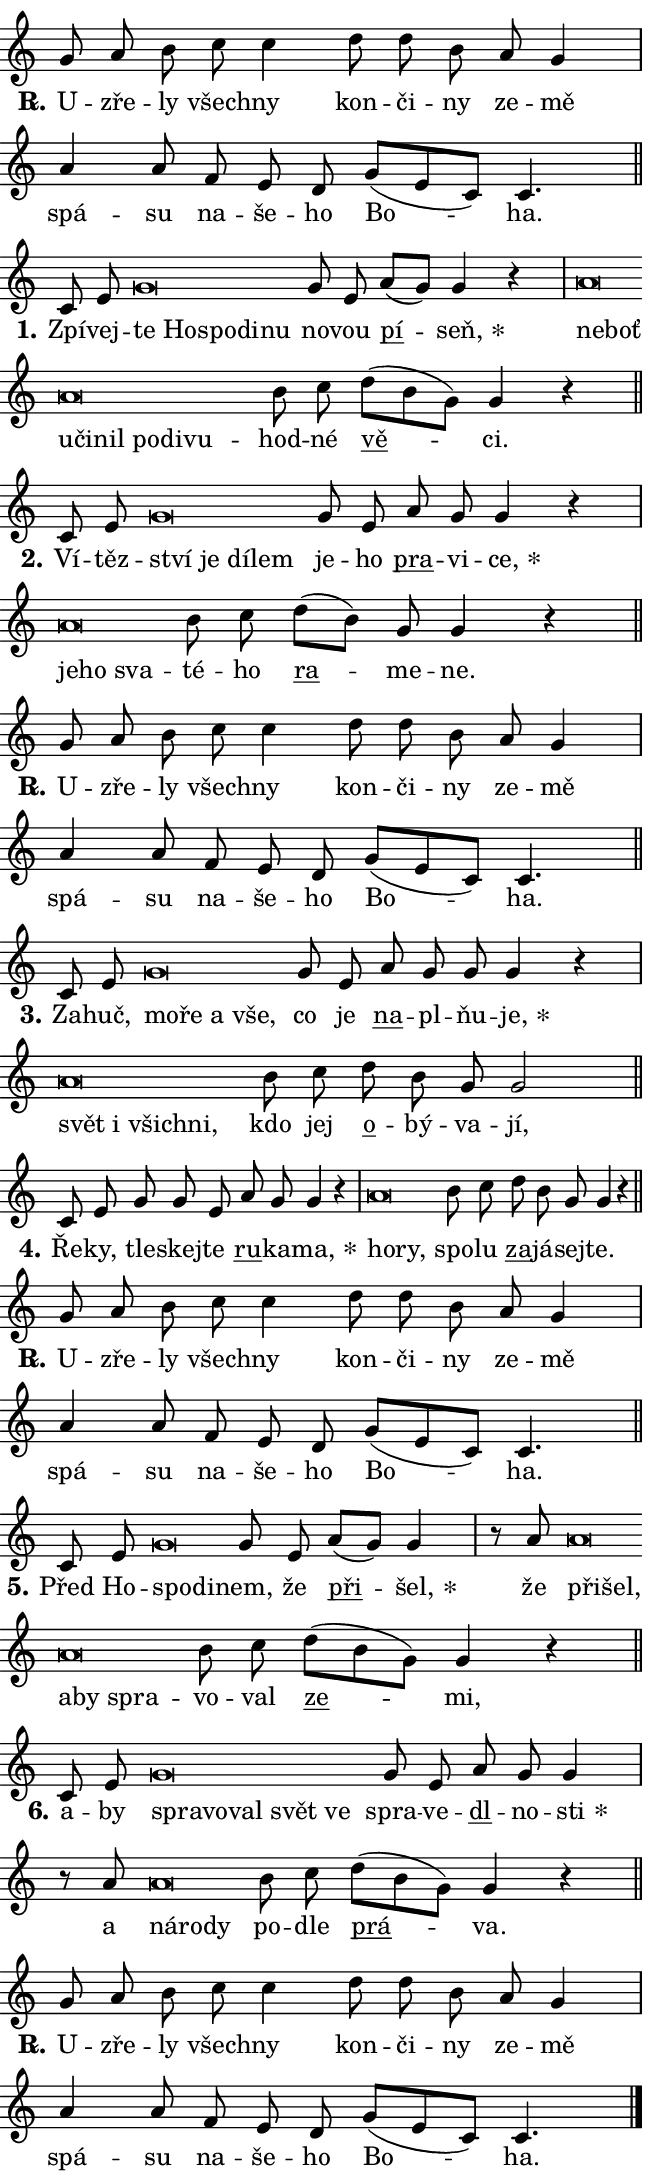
\version "2.24.0"
\header { tagline = "" }
\paper {
  indent = 0\cm
  top-margin = 0\cm
  right-margin = 0.13\cm % to fit lyric hyphens
  bottom-margin = 0\cm
  left-margin = 0\cm
  paper-width = 11\cm
  page-breaking = #ly:one-page-breaking
  system-system-spacing.basic-distance = #11
  score-system-spacing.basic-distance = #11
  ragged-last = ##f
}


%% Author: Thomas Morley
%% https://lists.gnu.org/archive/html/lilypond-user/2020-05/msg00002.html
#(define (line-position grob)
"Returns position of @var[grob} in current system:
   @code{'start}, if at first time-step
   @code{'end}, if at last time-step
   @code{'middle} otherwise
"
  (let* ((col (ly:item-get-column grob))
         (ln (ly:grob-object col 'left-neighbor))
         (rn (ly:grob-object col 'right-neighbor))
         (col-to-check-left (if (ly:grob? ln) ln col))
         (col-to-check-right (if (ly:grob? rn) rn col))
         (break-dir-left
           (and
             (ly:grob-property col-to-check-left 'non-musical #f)
             (ly:item-break-dir col-to-check-left)))
         (break-dir-right
           (and
             (ly:grob-property col-to-check-right 'non-musical #f)
             (ly:item-break-dir col-to-check-right))))
        (cond ((eqv? 1 break-dir-left) 'start)
              ((eqv? -1 break-dir-right) 'end)
              (else 'middle))))

#(define (tranparent-at-line-position vctor)
  (lambda (grob)
  "Relying on @code{line-position} select the relevant enry from @var{vctor}.
Used to determine transparency,"
    (case (line-position grob)
      ((end) (not (vector-ref vctor 0)))
      ((middle) (not (vector-ref vctor 1)))
      ((start) (not (vector-ref vctor 2))))))

noteHeadBreakVisibility =
#(define-music-function (break-visibility)(vector?)
"Makes @code{NoteHead}s transparent relying on @var{break-visibility}"
#{
  \override NoteHead.transparent =
    #(tranparent-at-line-position break-visibility)
#})

#(define delete-ledgers-for-transparent-note-heads
  (lambda (grob)
    "Reads whether a @code{NoteHead} is transparent.
If so this @code{NoteHead} is removed from @code{'note-heads} from
@var{grob}, which is supposed to be @code{LedgerLineSpanner}.
As a result ledgers are not printed for this @code{NoteHead}"
    (let* ((nhds-array (ly:grob-object grob 'note-heads))
           (nhds-list
             (if (ly:grob-array? nhds-array)
                 (ly:grob-array->list nhds-array)
                 '()))
           ;; Relies on the transparent-property being done before
           ;; Staff.LedgerLineSpanner.after-line-breaking is executed.
           ;; This is fragile ...
           (to-keep
             (remove
               (lambda (nhd)
                 (ly:grob-property nhd 'transparent #f))
               nhds-list)))
      ;; TODO find a better method to iterate over grob-arrays, similiar
      ;; to filter/remove etc for lists
      ;; For now rebuilt from scratch
      (set! (ly:grob-object grob 'note-heads)  '())
      (for-each
        (lambda (nhd)
          (ly:pointer-group-interface::add-grob grob 'note-heads nhd))
        to-keep))))

squashNotes = {
  \override NoteHead.X-extent = #'(-0.2 . 0.2)
  \override NoteHead.Y-extent = #'(-0.75 . 0)
  \override NoteHead.stencil =
    #(lambda (grob)
       (let ((pos (ly:grob-property grob 'staff-position)))
         (begin
           (if (< pos -7) (display "ERROR: Lower brevis then expected\n") (display ""))
           (if (<= pos -6) ly:text-interface::print ly:note-head::print))))
}
unSquashNotes = {
  \revert NoteHead.X-extent
  \revert NoteHead.Y-extent
  \revert NoteHead.stencil
}

hideNotes = \noteHeadBreakVisibility #begin-of-line-visible
unHideNotes = \noteHeadBreakVisibility #all-visible

% work-around for resetting accidentals
% https://lilypond.org/doc/v2.23/Documentation/notation/displaying-rhythms#unmetered-music
cadenzaMeasure = {
  \cadenzaOff
  \partial 1024 s1024
  \cadenzaOn
}

#(define-markup-command (accent layout props text) (markup?)
  "Underline accented syllable"
  (interpret-markup layout props
    #{\markup \override #'(offset . 4.3) \underline { #text }#}))

responsum = \markup \concat {
  "R" \hspace #-1.05 \path #0.1 #'((moveto 0 0.07) (lineto 0.9 0.8)) \hspace #0.05 "."
}

spaceSize = #0.6828661417322834 % exact space size for TeX Gyre Schola

\layout {
  \context {
    \Staff
    \remove "Time_signature_engraver"
    \override LedgerLineSpanner.after-line-breaking = #delete-ledgers-for-transparent-note-heads
  }
  \context {
    \Lyrics {
      \override LyricSpace.minimum-distance = \spaceSize
      \override LyricText.font-name = #"TeX Gyre Schola"
      \override LyricText.font-size = 1
      \override StanzaNumber.font-name = #"TeX Gyre Schola Bold"
      \override StanzaNumber.font-size = 1
    }
  }
  \context {
    \Score 
    \override NoteHead.text =
      #(lambda (grob) 
        (let ((pos (ly:grob-property grob 'staff-position)))
          #{\markup {
            \combine
              \halign #-0.55 \raise #(if (= pos -6) 0 0.5) \override #'(thickness . 2) \draw-line #'(3.2 . 0)
              \musicglyph "noteheads.sM1"
          }#}))
  }
}

% magnetic-lyrics.ily
%
%   written by
%     Jean Abou Samra <jean@abou-samra.fr>
%     Werner Lemberg <wl@gnu.org>
%
%   adapted by
%     Jiri Hon <jiri.hon@gmail.com>
%
% Version 2022-Apr-15

% https://www.mail-archive.com/lilypond-user@gnu.org/msg149350.html

#(define (Left_hyphen_pointer_engraver context)
   "Collect syllable-hyphen-syllable occurrences in lyrics and store
them in properties.  This engraver only looks to the left.  For
example, if the lyrics input is @code{foo -- bar}, it does the
following.

@itemize @bullet
@item
Set the @code{text} property of the @code{LyricHyphen} grob between
@q{foo} and @q{bar} to @code{foo}.

@item
Set the @code{left-hyphen} property of the @code{LyricText} grob with
text @q{foo} to the @code{LyricHyphen} grob between @q{foo} and
@q{bar}.
@end itemize

Use this auxiliary engraver in combination with the
@code{lyric-@/text::@/apply-@/magnetic-@/offset!} hook."
   (let ((hyphen #f)
         (text #f))
     (make-engraver
      (acknowledgers
       ((lyric-syllable-interface engraver grob source-engraver)
        (set! text grob)))
      (end-acknowledgers
       ((lyric-hyphen-interface engraver grob source-engraver)
        ;(when (not (grob::has-interface grob 'lyric-space-interface))
          (set! hyphen grob)));)
      ((stop-translation-timestep engraver)
       (when (and text hyphen)
         (ly:grob-set-object! text 'left-hyphen hyphen))
       (set! text #f)
       (set! hyphen #f)))))

#(define (lyric-text::apply-magnetic-offset! grob)
   "If the space between two syllables is less than the value in
property @code{LyricText@/.details@/.squash-threshold}, move the right
syllable to the left so that it gets concatenated with the left
syllable.

Use this function as a hook for
@code{LyricText@/.after-@/line-@/breaking} if the
@code{Left_@/hyphen_@/pointer_@/engraver} is active."
   (let ((hyphen (ly:grob-object grob 'left-hyphen #f)))
     (when hyphen
       (let ((left-text (ly:spanner-bound hyphen LEFT)))
         (when (grob::has-interface left-text 'lyric-syllable-interface)
           (let* ((common (ly:grob-common-refpoint grob left-text X))
                  (this-x-ext (ly:grob-extent grob common X))
                  (left-x-ext
                   (begin
                     ;; Trigger magnetism for left-text.
                     (ly:grob-property left-text 'after-line-breaking)
                     (ly:grob-extent left-text common X)))
                  ;; `delta` is the gap width between two syllables.
                  (delta (- (interval-start this-x-ext)
                            (interval-end left-x-ext)))
                  (details (ly:grob-property grob 'details))
                  (threshold (assoc-get 'squash-threshold details 0.2)))
             (when (< delta threshold)
               (let* (;; We have to manipulate the input text so that
                      ;; ligatures crossing syllable boundaries are not
                      ;; disabled.  For languages based on the Latin
                      ;; script this is essentially a beautification.
                      ;; However, for non-Western scripts it can be a
                      ;; necessity.
                      (lt (ly:grob-property left-text 'text))
                      (rt (ly:grob-property grob 'text))
                      (is-space (grob::has-interface hyphen 'lyric-space-interface))
                      (space (if is-space " " ""))
                      (extra-delta (if is-space spaceSize 0))
                      ;; Append new syllable.
                      (ltrt-space (if (and (string? lt) (string? rt))
                                (string-append lt space rt)
                                (make-concat-markup (list lt space rt))))
                      ;; Right-align `ltrt` to the right side.
                      (ltrt-space-markup (grob-interpret-markup
                               grob
                               (make-translate-markup
                                (cons (interval-length this-x-ext) 0)
                                (make-right-align-markup ltrt-space)))))
                 (begin
                   ;; Don't print `left-text`.
                   (ly:grob-set-property! left-text 'stencil #f)
                   ;; Set text and stencil (which holds all collected
                   ;; syllables so far) and shift it to the left.
                   (ly:grob-set-property! grob 'text ltrt-space)
                   (ly:grob-set-property! grob 'stencil ltrt-space-markup)
                   (ly:grob-translate-axis! grob (- (- delta extra-delta)) X))))))))))


#(define (lyric-hyphen::displace-bounds-first grob)
   ;; Make very sure this callback isn't triggered too early.
   (let ((left (ly:spanner-bound grob LEFT))
         (right (ly:spanner-bound grob RIGHT)))
     (ly:grob-property left 'after-line-breaking)
     (ly:grob-property right 'after-line-breaking)
     (ly:lyric-hyphen::print grob)))

squashThreshold = #0.4

\layout {
  \context {
    \Lyrics
    \consists #Left_hyphen_pointer_engraver
    \override LyricText.after-line-breaking =
      #lyric-text::apply-magnetic-offset!
    \override LyricHyphen.stencil = #lyric-hyphen::displace-bounds-first
    \override LyricText.details.squash-threshold = \squashThreshold
    \override LyricHyphen.minimum-distance = 0
    \override LyricHyphen.minimum-length = \squashThreshold
  }
}

squashText = \override LyricText.details.squash-threshold = 9999
unSquashText = \override LyricText.details.squash-threshold = \squashThreshold

leftText = \override LyricText.self-alignment-X = #LEFT
unLeftText = \revert LyricText.self-alignment-X

starOffset = #(lambda (grob) 
                (let ((x_offset (ly:self-alignment-interface::aligned-on-x-parent grob)))
                  (if (= x_offset 0) 0 (+ x_offset 1.2))))

star = #(define-music-function (syllable)(string?)
"Append star separator at the end of a syllable"
#{
  \once \override LyricText.X-offset = #starOffset
  \lyricmode { \markup {
    #syllable
    \override #'((font-name . "TeX Gyre Schola Bold")) \hspace #0.2 \lower #0.65 \larger "*"
  } }
#})

starAccent = #(define-music-function (syllable)(string?)
"Append star separator at the end of a syllable and make accent"
#{
  \once \override LyricText.X-offset = #starOffset
  \lyricmode { \markup {
    \accent #syllable
    \override #'((font-name . "TeX Gyre Schola Bold")) \hspace #0.2 \lower #0.65 \larger "*"
  } }
#})

breath = #(define-music-function (syllable)(string?)
"Append breathing indicator at the end of a syllable"
#{
  \lyricmode { \markup { #syllable "+" } }
#})

optionalBreath = #(define-music-function (syllable)(string?)
"Append optional breathing indicator at the end of a syllable"
#{
  \lyricmode { \markup { #syllable "(+)" } }
#})


\score {
    <<
        \new Voice = "melody" { \cadenzaOn \key c \major \relative { g'8 a b c c4 \bar "" d8 d b \bar "" a g4 \cadenzaMeasure \bar "|" a a8 \bar "" f e d \bar "" g[( e c)] c4. \cadenzaMeasure \bar "||" \break } }
        \new Lyrics \lyricsto "melody" { \lyricmode { \set stanza = \responsum
U -- zře -- ly všech -- ny kon -- či -- ny ze -- mě spá -- su na -- še -- ho Bo -- ha. } }
    >>
    \layout {}
}

\score {
    <<
        \new Voice = "melody" { \cadenzaOn \key c \major \relative { c'8 e \bar "" \squashNotes g\breve*1/16 \hideNotes \breve*1/16 \bar "" \breve*1/16 \bar "" \breve*1/16 \breve*1/16 \bar "" \unHideNotes \unSquashNotes g8 e \bar "" a[(g)] g4 r \cadenzaMeasure \bar "|" \squashNotes a\breve*1/16 \hideNotes \breve*1/16 \bar "" \breve*1/16 \bar "" \breve*1/16 \bar "" \breve*1/16 \bar "" \breve*1/16 \bar "" \breve*1/16 \breve*1/16 \bar "" \unHideNotes \unSquashNotes b8 c \bar "" d[( b g)] g4 r \cadenzaMeasure \bar "||" \break } }
        \new Lyrics \lyricsto "melody" { \lyricmode { \set stanza = "1."
Zpí -- vej -- \leftText te \squashText Ho -- spo -- di -- nu \unLeftText \unSquashText no -- vou \markup \accent pí -- \star seň, \leftText ne -- \squashText boť u -- či -- nil po -- di -- vu -- \unLeftText \unSquashText hod -- né \markup \accent vě -- ci. } }
    >>
    \layout {}
}

\score {
    <<
        \new Voice = "melody" { \cadenzaOn \key c \major \relative { c'8 e \bar "" \squashNotes g\breve*1/16 \hideNotes \breve*1/16 \bar "" \breve*1/16 \breve*1/16 \bar "" \unHideNotes \unSquashNotes g8 e \bar "" a g g4 r \cadenzaMeasure \bar "|" \squashNotes a\breve*1/16 \hideNotes \breve*1/16 \breve*1/16 \bar "" \unHideNotes \unSquashNotes b8 c \bar "" d[( b)] g g4 r \cadenzaMeasure \bar "||" \break } }
        \new Lyrics \lyricsto "melody" { \lyricmode { \set stanza = "2."
Ví -- těz -- \leftText ství \squashText je dí -- lem \unLeftText \unSquashText je -- ho \markup \accent pra -- vi -- \star ce, \leftText je -- \squashText ho sva -- \unLeftText \unSquashText té -- ho \markup \accent ra -- me -- ne. } }
    >>
    \layout {}
}

\score {
    <<
        \new Voice = "melody" { \cadenzaOn \key c \major \relative { g'8 a b c c4 \bar "" d8 d b \bar "" a g4 \cadenzaMeasure \bar "|" a a8 \bar "" f e d \bar "" g[( e c)] c4. \cadenzaMeasure \bar "||" \break } }
        \new Lyrics \lyricsto "melody" { \lyricmode { \set stanza = \responsum
U -- zře -- ly všech -- ny kon -- či -- ny ze -- mě spá -- su na -- še -- ho Bo -- ha. } }
    >>
    \layout {}
}

\score {
    <<
        \new Voice = "melody" { \cadenzaOn \key c \major \relative { c'8 e \bar "" \squashNotes g\breve*1/16 \hideNotes \breve*1/16 \bar "" \breve*1/16 \breve*1/16 \bar "" \unHideNotes \unSquashNotes g8 e \bar "" a g g g4 r \cadenzaMeasure \bar "|" \squashNotes a\breve*1/16 \hideNotes \breve*1/16 \bar "" \breve*1/16 \breve*1/16 \bar "" \unHideNotes \unSquashNotes b8 c \bar "" d b g g2 \cadenzaMeasure \bar "||" \break } }
        \new Lyrics \lyricsto "melody" { \lyricmode { \set stanza = "3."
Za -- huč, \leftText mo -- \squashText ře a vše, \unLeftText \unSquashText co je \markup \accent na -- pl -- ňu -- \star je, \leftText svět \squashText i všich -- ni, \unLeftText \unSquashText kdo jej \markup \accent o -- bý -- va -- jí, } }
    >>
    \layout {}
}

\score {
    <<
        \new Voice = "melody" { \cadenzaOn \key c \major \relative { c'8 e g g8 e \bar "" a g g4 r \cadenzaMeasure \bar "|" \squashNotes a\breve*1/16 \hideNotes \breve*1/16 \bar "" \unHideNotes \unSquashNotes b8 c \bar "" d b g g4 r \cadenzaMeasure \bar "||" \break } }
        \new Lyrics \lyricsto "melody" { \lyricmode { \set stanza = "4."
Ře -- ky, tle -- skej -- te \markup \accent ru -- ka -- \star ma, \leftText ho -- \squashText ry, \unLeftText \unSquashText spo -- lu \markup \accent za -- já -- sej -- te. } }
    >>
    \layout {}
}

\score {
    <<
        \new Voice = "melody" { \cadenzaOn \key c \major \relative { g'8 a b c c4 \bar "" d8 d b \bar "" a g4 \cadenzaMeasure \bar "|" a a8 \bar "" f e d \bar "" g[( e c)] c4. \cadenzaMeasure \bar "||" \break } }
        \new Lyrics \lyricsto "melody" { \lyricmode { \set stanza = \responsum
U -- zře -- ly všech -- ny kon -- či -- ny ze -- mě spá -- su na -- še -- ho Bo -- ha. } }
    >>
    \layout {}
}

\score {
    <<
        \new Voice = "melody" { \cadenzaOn \key c \major \relative { c'8 e \bar "" \squashNotes g\breve*1/16 \hideNotes \breve*1/16 \bar "" \unHideNotes \unSquashNotes g8 e \bar "" a[( g)] g4 \cadenzaMeasure \bar "|" r8 a \squashNotes a\breve*1/16 \hideNotes \breve*1/16 \bar "" \breve*1/16 \bar "" \breve*1/16 \breve*1/16 \bar "" \unHideNotes \unSquashNotes b8 c \bar "" d[( b g)] g4 r \cadenzaMeasure \bar "||" \break } }
        \new Lyrics \lyricsto "melody" { \lyricmode { \set stanza = "5."
Před Ho -- \leftText spo -- \squashText di -- \unLeftText \unSquashText nem, že \markup \accent při -- \star šel, že \leftText při -- \squashText šel, a -- by spra -- \unLeftText \unSquashText vo -- val \markup \accent ze -- mi, } }
    >>
    \layout {}
}

\score {
    <<
        \new Voice = "melody" { \cadenzaOn \key c \major \relative { c'8 e \bar "" \squashNotes g\breve*1/16 \hideNotes \breve*1/16 \bar "" \breve*1/16 \bar "" \breve*1/16 \breve*1/16 \bar "" \unHideNotes \unSquashNotes g8 e \bar "" a g g4 \cadenzaMeasure \bar "|" r8 a \squashNotes a\breve*1/16 \hideNotes \breve*1/16 \breve*1/16 \bar "" \unHideNotes \unSquashNotes b8 c \bar "" d[( b g)] g4 r \cadenzaMeasure \bar "||" \break } }
        \new Lyrics \lyricsto "melody" { \lyricmode { \set stanza = "6."
a -- by \leftText spra -- \squashText vo -- val svět ve \unLeftText \unSquashText spra -- ve -- \markup \accent dl -- no -- \star sti a \leftText ná -- \squashText ro -- dy \unLeftText \unSquashText po -- dle \markup \accent prá -- va. } }
    >>
    \layout {}
}

\score {
    <<
        \new Voice = "melody" { \cadenzaOn \key c \major \relative { g'8 a b c c4 \bar "" d8 d b \bar "" a g4 \cadenzaMeasure \bar "|" a a8 \bar "" f e d \bar "" g[( e c)] c4. \cadenzaMeasure \bar "||" \break } \bar "|." }
        \new Lyrics \lyricsto "melody" { \lyricmode { \set stanza = \responsum
U -- zře -- ly všech -- ny kon -- či -- ny ze -- mě spá -- su na -- še -- ho Bo -- ha. } }
    >>
    \layout {}
}
